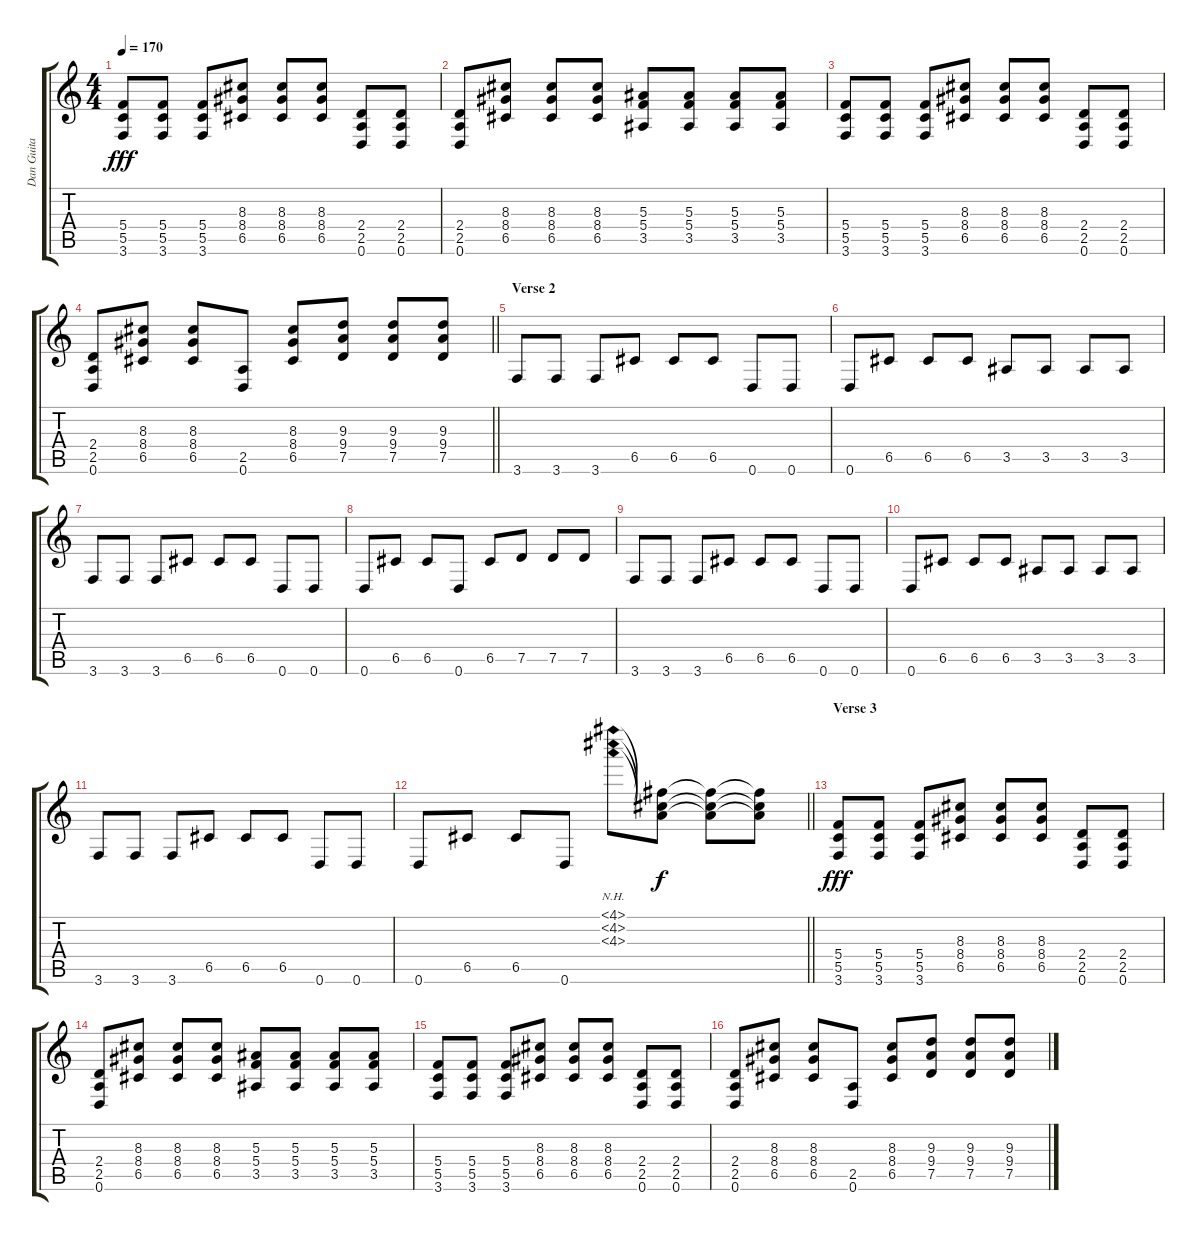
\track (" Dan Guitar" " Dan Guita") {instrument distortionguitar}
\staff {score tabs}
\tuning (D4 A3 F3 C3 G2 D2) {hide}
\ts (4 4)
\tempo 170
\clef g2
\ks c
(5.4 5.5 3.6).8{dy fff} (5.4 5.5 3.6).8 (5.4 5.5 3.6).8 (8.3 8.4 6.5).8 (8.3 8.4 6.5).8 (8.3 8.4 6.5).8 (2.4 2.5 0.6).8 (2.4 2.5 0.6).8 |
(2.4 2.5 0.6).8 (8.3 8.4 6.5).8 (8.3 8.4 6.5).8 (8.3 8.4 6.5).8 (5.3 5.4 3.5).8 (5.3 5.4 3.5).8 (5.3 5.4 3.5).8 (5.3 5.4 3.5).8 |
(5.4 5.5 3.6).8 (5.4 5.5 3.6).8 (5.4 5.5 3.6).8 (8.3 8.4 6.5).8 (8.3 8.4 6.5).8 (8.3 8.4 6.5).8 (2.4 2.5 0.6).8 (2.4 2.5 0.6).8 |
\barLineRight lightlight
(2.4 2.5 0.6).8 (8.3 8.4 6.5).8 (8.3 8.4 6.5).8 (2.5 0.6).8 (8.3 8.4 6.5).8 (9.3 9.4 7.5).8 (9.3 9.4 7.5).8 (9.3 9.4 7.5).8 |
\section ("" "Verse 2")
3.6.8 3.6.8 3.6.8 6.5.8 6.5.8 6.5.8 0.6.8 0.6.8 |
0.6.8 6.5.8 6.5.8 6.5.8 3.5.8 3.5.8 3.5.8 3.5.8 |
3.6.8 3.6.8 3.6.8 6.5.8 6.5.8 6.5.8 0.6.8 0.6.8 |
0.6.8 6.5.8 6.5.8 0.6.8 6.5.8 7.5.8 7.5.8 7.5.8 |
3.6.8 3.6.8 3.6.8 6.5.8 6.5.8 6.5.8 0.6.8 0.6.8 |
0.6.8 6.5.8 6.5.8 6.5.8 3.5.8 3.5.8 3.5.8 3.5.8 |
3.6.8 3.6.8 3.6.8 6.5.8 6.5.8 6.5.8 0.6.8 0.6.8 |
\barLineRight lightlight
0.6.8 6.5.8 6.5.8 0.6.8 (4.1{nh} 4.2{nh} 4.3{nh}).8 (4.1{t} 4.2{t} 4.3{t}).8{dy f} (4.1{t} 4.2{t} 4.3{t}).8 (4.1{t} 4.2{t} 4.3{t}).8 |
\section ("" "Verse 3")
(5.4 5.5 3.6).8{dy fff} (5.4 5.5 3.6).8 (5.4 5.5 3.6).8 (8.3 8.4 6.5).8 (8.3 8.4 6.5).8 (8.3 8.4 6.5).8 (2.4 2.5 0.6).8 (2.4 2.5 0.6).8 |
(2.4 2.5 0.6).8 (8.3 8.4 6.5).8 (8.3 8.4 6.5).8 (8.3 8.4 6.5).8 (5.3 5.4 3.5).8 (5.3 5.4 3.5).8 (5.3 5.4 3.5).8 (5.3 5.4 3.5).8 |
(5.4 5.5 3.6).8 (5.4 5.5 3.6).8 (5.4 5.5 3.6).8 (8.3 8.4 6.5).8 (8.3 8.4 6.5).8 (8.3 8.4 6.5).8 (2.4 2.5 0.6).8 (2.4 2.5 0.6).8 |
(2.4 2.5 0.6).8 (8.3 8.4 6.5).8 (8.3 8.4 6.5).8 (2.5 0.6).8 (8.3 8.4 6.5).8 (9.3 9.4 7.5).8 (9.3 9.4 7.5).8 (9.3 9.4 7.5).8
